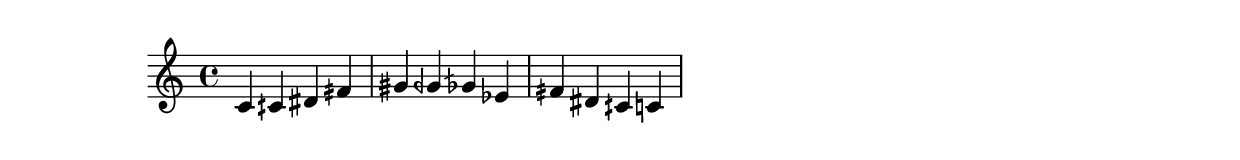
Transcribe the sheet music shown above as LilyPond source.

% DO NOT EDIT this file manually; it is automatically
% generated from Documentation/snippets/new
% Make any changes in Documentation/snippets/new/
% and then run scripts/auxiliar/makelsr.py
%
% This file is in the public domain.
%% Note: this file works from version 2.14.0
\version "2.14.0"

\header {
%% Translation of GIT committish: 70f5f30161f7b804a681cd080274bfcdc9f4fe8c
  texidoces = "
El «Makam» es un tipo de melodía de Turquía que
utiliza alteraciones microtonales de 1/9 de tono.  Consulte el
archivo de inicio @file{makam.ly} (véase el 'Manual de
aprendizaje @version{}, 4.6.3 Otras fuentes de información' para
averiguar la situación de este archivo) para ver detalles de los
nombres de las notas y las alteraciones.

"
  doctitlees = "Ejemplo de «Makam»"



%% Translation of GIT committish: 0a868be38a775ecb1ef935b079000cebbc64de40
  texidocde = "
Makam ist eine türkische Melodie, in der 1/9-Tonabstände
eingesetzt werden.  Sehen Sie sich die Initialisierungsdatei
@file{makam.ly} für weiter Information zu Tonhöhenbezeichnungen
und Alterationen an (siehe
Handbuch zum Lernen @version{}, 4.6.3 Weitere Information zu
Hinweisen, wo diese Datei gespeichert ist)."

  doctitlede = "Makam-Beispiel"

%% Translation of GIT committish: 4ab2514496ac3d88a9f3121a76f890c97cedcf4e
  texidocfr = "
Le « makam » est une forme de mélodie turque qui utilise des altérations
d'un neuvième de ton.  Consultez le fichier d'initialisation
@file{makam.ly} pour plus de détails sur les hauteurs et altérations
utilisées (voir le chapitre 4.6.3 - Autres sources d'information du
manuel d'initiation pour le localiser).

"
  doctitlefr = "Exemple de musique « Makam »"

  lsrtags = "pitches, world-music"
  texidoc = "
Makam is a type of melody from Turkey using 1/9th-tone microtonal
alterations.  Consult the initialization file @samp{ly/makam.ly} for
details of pitch names and alterations.

"
  doctitle = "Makam example"
} % begin verbatim


% Initialize makam settings
\include "makam.ly"

\relative c' {
  \set Staff.keySignature = #`((6 . ,(- KOMA)) (3 . ,BAKIYE))
  c4 cc db fk
  gbm4 gfc gfb efk
  fk4 db cc c
}
